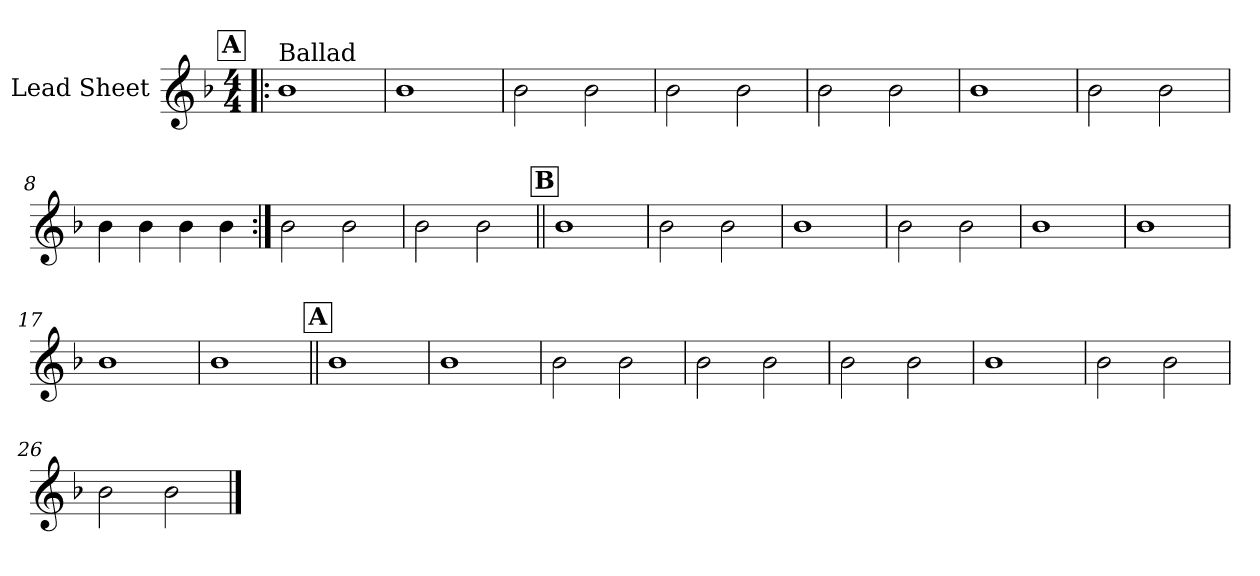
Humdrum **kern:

**kern
*part1
*staff1
*I"Lead Sheet
*clefG2
*k[b-]
*F:
*M4/4
!!LO:REH:place=s1:a:fs=14:t=A
=1!|:
!LO:TX:a:t=Ballad
1b-
=2
1b-
=3
2b-\
2b-\
=4
2b-\
2b-\
!!LO:LB:g=z
=5
2b-\
2b-\
=6
1b-
=7
2b-\
2b-\
=8
4b-\
4b-\
4b-\
4b-\
!!LO:LB:g=z
=9:|!
2b-\
2b-\
=10
2b-\
2b-\
!!LO:LB:g=z
!!LO:REH:place=s1:a:fs=14:t=B
=11||
1b-
=12
2b-\
2b-\
=13
1b-
=14
2b-\
2b-\
!!LO:LB:g=z
=15
1b-
=16
1b-
=17
1b-
=18
1b-
!!LO:LB:g=z
!!LO:REH:place=s1:a:fs=14:t=A
=19||
1b-
=20
1b-
=21
2b-\
2b-\
=22
2b-\
2b-\
!!LO:LB:g=z
=23
2b-\
2b-\
=24
1b-
=25
2b-\
2b-\
=26
2b-\
2b-\
==
*-
